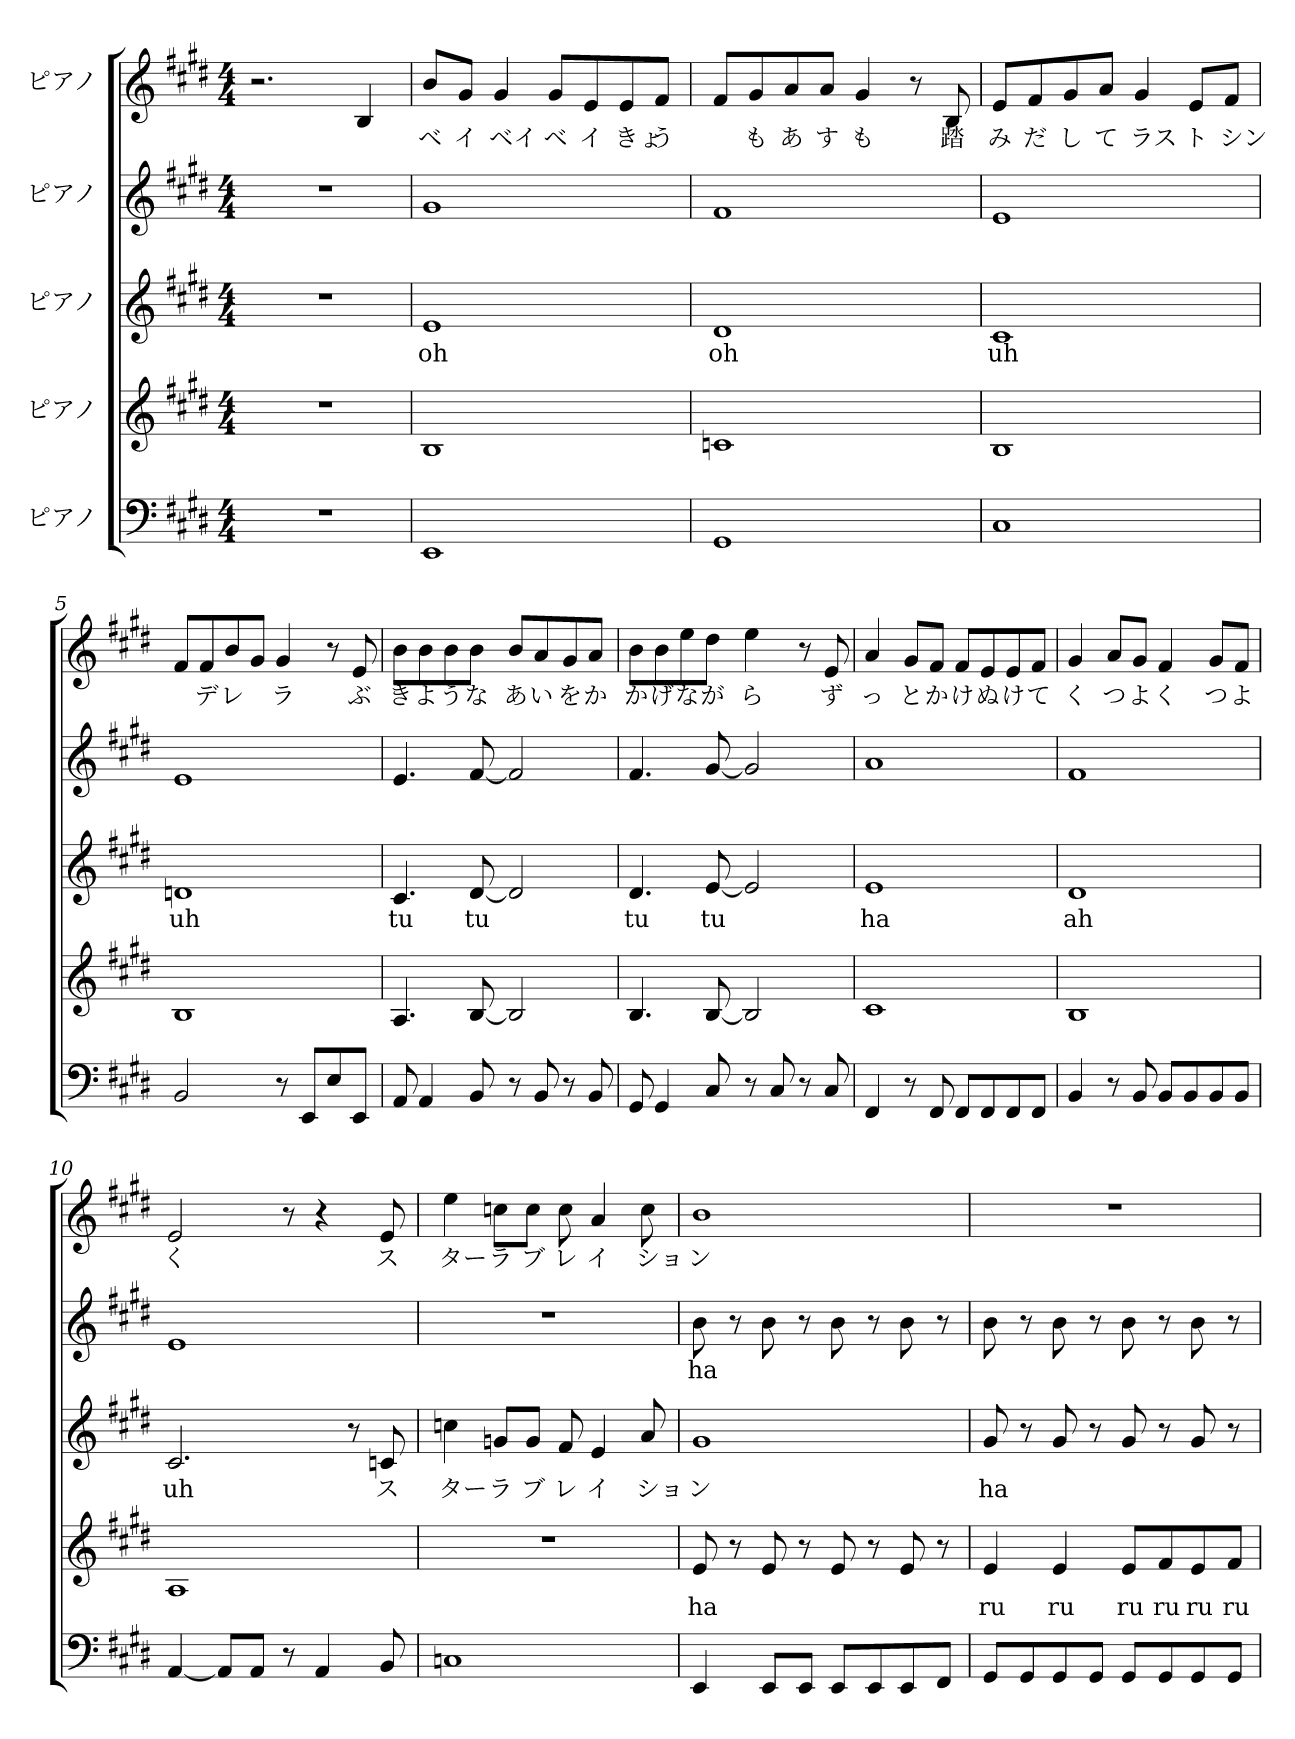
**kern	**kern	**text	**kern	**text	**kern	**text	**kern	**text
*part5	*part4	*part4	*part3	*part3	*part2	*part2	*part1	*part1
*staff5	*staff4	*staff4	*staff3	*staff3	*staff2	*staff2	*staff1	*staff1
*I"ピアノ	*I"ピアノ	*	*I"ピアノ	*	*I"ピアノ	*	*I"ピアノ	*
*clefF4	*clefG2	*	*clefG2	*	*clefG2	*	*clefG2	*
*k[f#c#g#d#]	*k[f#c#g#d#]	*	*k[f#c#g#d#]	*	*k[f#c#g#d#]	*	*k[f#c#g#d#]	*
*M4/4	*M4/4	*	*M4/4	*	*M4/4	*	*M4/4	*
*MM144	*MM144	*	*MM144	*	*MM144	*	*MM144	*
=1	=1	=1	=1	=1	=1	=1	=1	=1
1r	1r	.	1r	.	1r	.	2.r	.
.	.	.	.	.	.	.	4B	.
=2	=2	=2	=2	=2	=2	=2	=2	=2
1EE	1B	.	1e	oh	1g#	.	8bL	ベ
.	.	.	.	.	.	.	8g#J	イ
.	.	.	.	.	.	.	4g#	ベイ
.	.	.	.	.	.	.	8g#L	ベ
.	.	.	.	.	.	.	8e	イ
.	.	.	.	.	.	.	8e	きょ
.	.	.	.	.	.	.	8f#J	う
=3	=3	=3	=3	=3	=3	=3	=3	=3
1GG#	1cn	.	1d#	oh	1f#	.	8f#L	.
.	.	.	.	.	.	.	8g#	も
.	.	.	.	.	.	.	8a	あ
.	.	.	.	.	.	.	8aJ	す
.	.	.	.	.	.	.	4g#	も
.	.	.	.	.	.	.	8r	.
.	.	.	.	.	.	.	8B	踏
=4	=4	=4	=4	=4	=4	=4	=4	=4
1C#	1B	.	1c#	uh	1e	.	8eL	み
.	.	.	.	.	.	.	8f#	だ
.	.	.	.	.	.	.	8g#	し
.	.	.	.	.	.	.	8aJ	て
.	.	.	.	.	.	.	4g#	ラス
.	.	.	.	.	.	.	8eL	ト
.	.	.	.	.	.	.	8f#J	シン
=5	=5	=5	=5	=5	=5	=5	=5	=5
2BB	1B	.	1dn	uh	1e	.	8f#L	.
.	.	.	.	.	.	.	8f#	デ
.	.	.	.	.	.	.	8b	レ
.	.	.	.	.	.	.	8g#J	.
8r	.	.	.	.	.	.	4g#	ラ
8EEL	.	.	.	.	.	.	.	.
8E	.	.	.	.	.	.	8r	.
8EEJ	.	.	.	.	.	.	8e	ぶ
=6	=6	=6	=6	=6	=6	=6	=6	=6
8AA	4.A	.	4.c#	tu	4.e	.	8bL	き
4AA	.	.	.	.	.	.	8b	よ
.	.	.	.	.	.	.	8b	う
8BB	[8B	.	[8d#	tu	[8f#	.	8bJ	な
8r	2B]	.	2d#]	.	2f#]	.	8bL	あ
8BB	.	.	.	.	.	.	8a	い
8r	.	.	.	.	.	.	8g#	を
8BB	.	.	.	.	.	.	8aJ	か
=7	=7	=7	=7	=7	=7	=7	=7	=7
8GG#	4.B	.	4.d#	tu	4.f#	.	8bL	か
4GG#	.	.	.	.	.	.	8b	げ
.	.	.	.	.	.	.	8ee	な
8C#	[8B	.	[8e	tu	[8g#	.	8dd#J	が
8r	2B]	.	2e]	.	2g#]	.	4ee	ら
8C#	.	.	.	.	.	.	.	.
8r	.	.	.	.	.	.	8r	.
8C#	.	.	.	.	.	.	8e	ず
=8	=8	=8	=8	=8	=8	=8	=8	=8
4FF#	1c#	.	1e	ha	1a	.	4a	っ
8r	.	.	.	.	.	.	8g#L	と
8FF#	.	.	.	.	.	.	8f#J	か
8FF#L	.	.	.	.	.	.	8f#L	け
8FF#	.	.	.	.	.	.	8e	ぬ
8FF#	.	.	.	.	.	.	8e	け
8FF#J	.	.	.	.	.	.	8f#J	て
=9	=9	=9	=9	=9	=9	=9	=9	=9
4BB	1B	.	1d#	ah	1f#	.	4g#	く
8r	.	.	.	.	.	.	8aL	つ
8BB	.	.	.	.	.	.	8g#J	よ
8BBL	.	.	.	.	.	.	4f#	く
8BB	.	.	.	.	.	.	.	.
8BB	.	.	.	.	.	.	8g#L	つ
8BBJ	.	.	.	.	.	.	8f#J	よ
=10	=10	=10	=10	=10	=10	=10	=10	=10
[4AA	1A	.	2.c#	uh	1e	.	2e	く
8AAL]	.	.	.	.	.	.	.	.
8AAJ	.	.	.	.	.	.	.	.
8r	.	.	.	.	.	.	8r	.
4AA	.	.	.	.	.	.	4r	.
.	.	.	8r	.	.	.	.	.
8BB	.	.	8cn	ス	.	.	8e	ス
=11	=11	=11	=11	=11	=11	=11	=11	=11
1Cn	1r	.	4ccn	ター	1r	.	4ee	ター
.	.	.	8gnL	ラ	.	.	8ccnL	ラ
.	.	.	8gJ	ブ	.	.	8ccJ	ブ
.	.	.	8f#	レ	.	.	8cc	レ
.	.	.	4e	イ	.	.	4a	イ
.	.	.	8a	ショ	.	.	8cc	ショ
=12	=12	=12	=12	=12	=12	=12	=12	=12
4EE	8e	ha	1g#	ン	8b	ha	1b	ン
.	8r	.	.	.	8r	.	.	.
8EEL	8e	.	.	.	8b	.	.	.
8EEJ	8r	.	.	.	8r	.	.	.
8EEL	8e	.	.	.	8b	.	.	.
8EE	8r	.	.	.	8r	.	.	.
8EE	8e	.	.	.	8b	.	.	.
8FF#J	8r	.	.	.	8r	.	.	.
=13	=13	=13	=13	=13	=13	=13	=13	=13
8GG#L	4e	ru	8g#	ha	8b	.	1r	.
8GG#	.	.	8r	.	8r	.	.	.
8GG#	4e	ru	8g#	.	8b	.	.	.
8GG#J	.	.	8r	.	8r	.	.	.
8GG#L	8eL	ru	8g#	.	8b	.	.	.
8GG#	8f#	ru	8r	.	8r	.	.	.
8GG#	8e	ru	8g#	.	8b	.	.	.
8GG#J	8f#J	ru	8r	.	8r	.	.	.
=	=	=	=	=	=	=	=	=
*-	*-	*-	*-	*-	*-	*-	*-	*-
